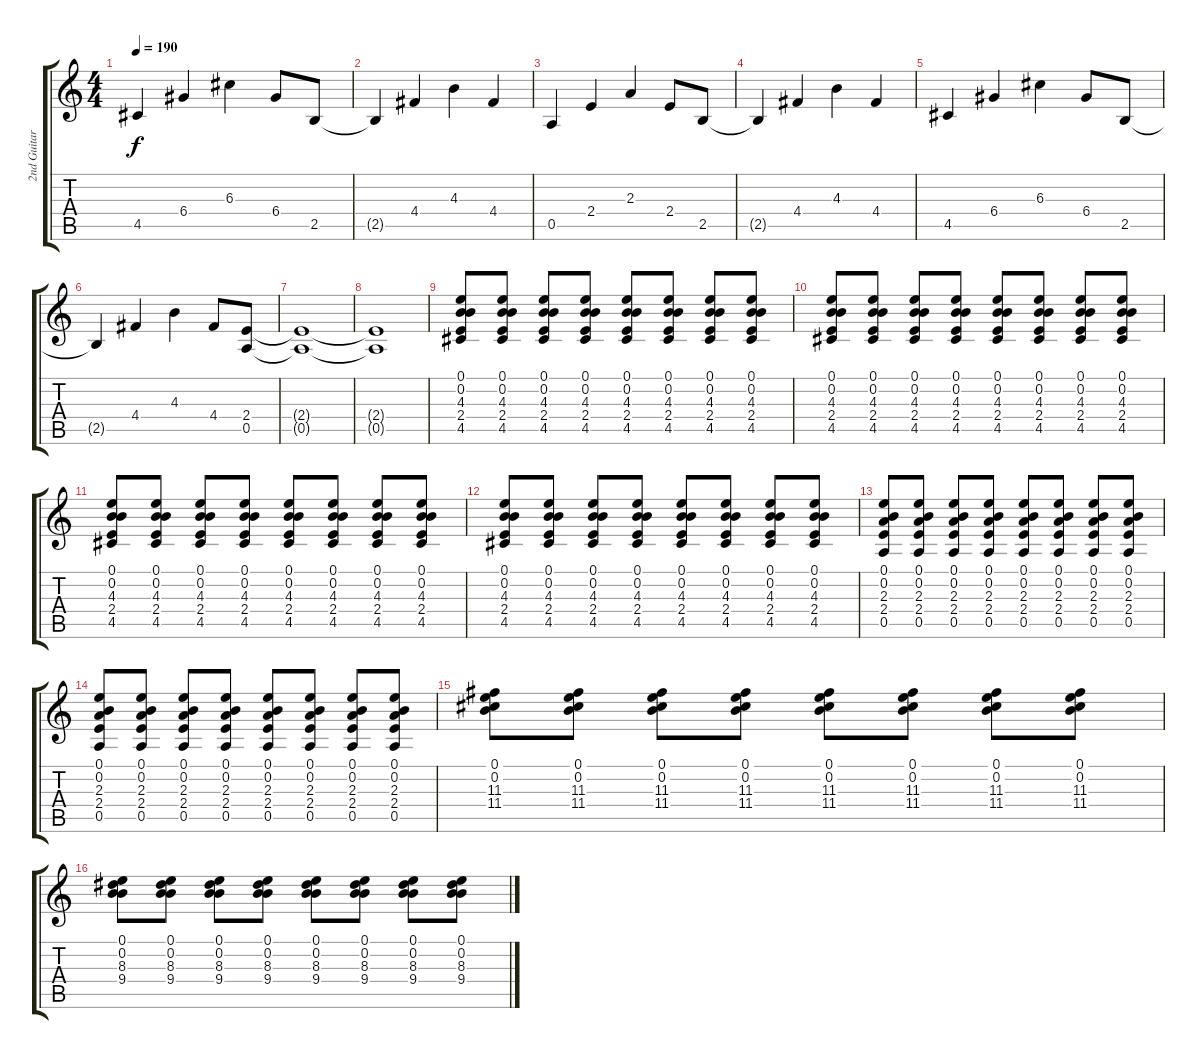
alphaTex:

\track ("2nd Guitar" "2nd Guitar") {instrument distortionguitar}
\staff {score tabs}
\tuning (E4 B3 G3 D3 A2 E2) {hide}
\ts (4 4)
\tempo 190
\clef g2
\ks c
4.5.4{dy f instrument distortionguitar} 6.4.4 6.3.4 6.4.8 2.5.8 |
2.5{t}.4 4.4.4 4.3.4 4.4.4 |
0.5.4 2.4.4 2.3.4 2.4.8 2.5.8 |
2.5{t}.4 4.4.4 4.3.4 4.4.4 |
4.5.4 6.4.4 6.3.4 6.4.8 2.5.8 |
2.5{t}.4 4.4.4 4.3.4 4.4.8 (2.4 0.5).8 |
(2.4{t} 0.5{t}).1 |
(2.4{t} 0.5{t}).1 |
(0.1 0.2 4.3 2.4 4.5).8 (0.1 0.2 4.3 2.4 4.5).8 (0.1 0.2 4.3 2.4 4.5).8 (0.1 0.2 4.3 2.4 4.5).8 (0.1 0.2 4.3 2.4 4.5).8 (0.1 0.2 4.3 2.4 4.5).8 (0.1 0.2 4.3 2.4 4.5).8 (0.1 0.2 4.3 2.4 4.5).8 |
(0.1 0.2 4.3 2.4 4.5).8 (0.1 0.2 4.3 2.4 4.5).8 (0.1 0.2 4.3 2.4 4.5).8 (0.1 0.2 4.3 2.4 4.5).8 (0.1 0.2 4.3 2.4 4.5).8 (0.1 0.2 4.3 2.4 4.5).8 (0.1 0.2 4.3 2.4 4.5).8 (0.1 0.2 4.3 2.4 4.5).8 |
(0.1 0.2 4.3 2.4 4.5).8 (0.1 0.2 4.3 2.4 4.5).8 (0.1 0.2 4.3 2.4 4.5).8 (0.1 0.2 4.3 2.4 4.5).8 (0.1 0.2 4.3 2.4 4.5).8 (0.1 0.2 4.3 2.4 4.5).8 (0.1 0.2 4.3 2.4 4.5).8 (0.1 0.2 4.3 2.4 4.5).8 |
(0.1 0.2 4.3 2.4 4.5).8 (0.1 0.2 4.3 2.4 4.5).8 (0.1 0.2 4.3 2.4 4.5).8 (0.1 0.2 4.3 2.4 4.5).8 (0.1 0.2 4.3 2.4 4.5).8 (0.1 0.2 4.3 2.4 4.5).8 (0.1 0.2 4.3 2.4 4.5).8 (0.1 0.2 4.3 2.4 4.5).8 |
(0.1 0.2 2.3 2.4 0.5).8 (0.1 0.2 2.3 2.4 0.5).8 (0.1 0.2 2.3 2.4 0.5).8 (0.1 0.2 2.3 2.4 0.5).8 (0.1 0.2 2.3 2.4 0.5).8 (0.1 0.2 2.3 2.4 0.5).8 (0.1 0.2 2.3 2.4 0.5).8 (0.1 0.2 2.3 2.4 0.5).8 |
(0.1 0.2 2.3 2.4 0.5).8 (0.1 0.2 2.3 2.4 0.5).8 (0.1 0.2 2.3 2.4 0.5).8 (0.1 0.2 2.3 2.4 0.5).8 (0.1 0.2 2.3 2.4 0.5).8 (0.1 0.2 2.3 2.4 0.5).8 (0.1 0.2 2.3 2.4 0.5).8 (0.1 0.2 2.3 2.4 0.5).8 |
(0.1 0.2 11.3 11.4).8 (0.1 0.2 11.3 11.4).8 (0.1 0.2 11.3 11.4).8 (0.1 0.2 11.3 11.4).8 (0.1 0.2 11.3 11.4).8 (0.1 0.2 11.3 11.4).8 (0.1 0.2 11.3 11.4).8 (0.1 0.2 11.3 11.4).8 |
(0.1 0.2 8.3 9.4).8 (0.1 0.2 8.3 9.4).8 (0.1 0.2 8.3 9.4).8 (0.1 0.2 8.3 9.4).8 (0.1 0.2 8.3 9.4).8 (0.1 0.2 8.3 9.4).8 (0.1 0.2 8.3 9.4).8 (0.1 0.2 8.3 9.4).8
